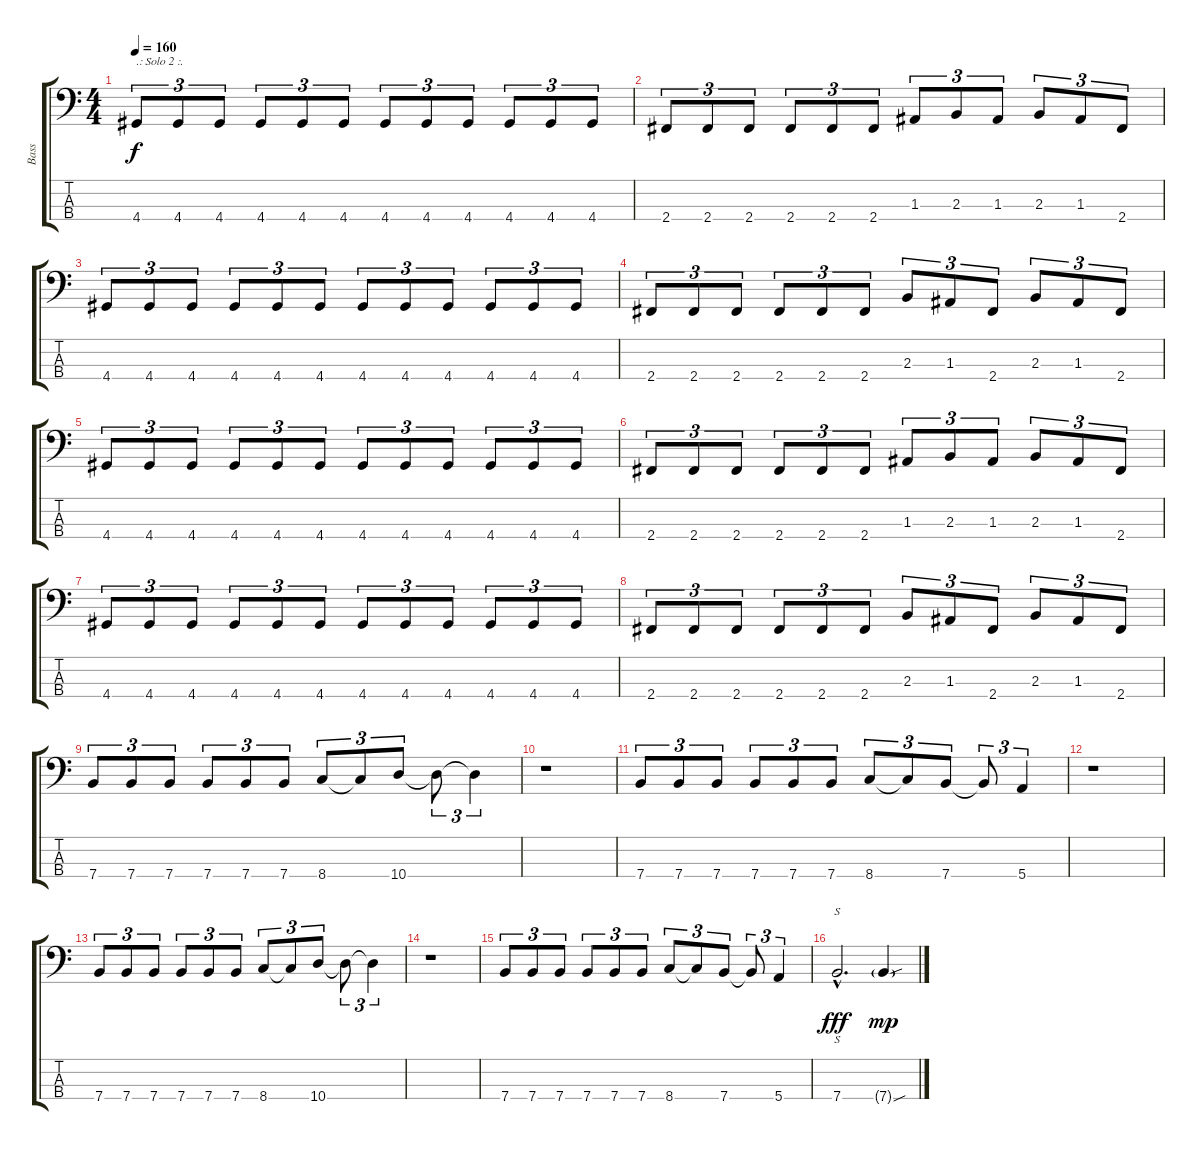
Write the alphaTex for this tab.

\track ("Bass" "Bass") {instrument electricbasspick}
\staff {score tabs}
\tuning (G2 D2 A1 E1) {hide}
\ts (4 4)
\tempo 160
\clef f4
\ks c
4.4.8{tu (3 2) txt ".: Solo 2 :." dy f} 4.4.8{tu (3 2)} 4.4.8{tu (3 2)} 4.4.8{tu (3 2)} 4.4.8{tu (3 2)} 4.4.8{tu (3 2)} 4.4.8{tu (3 2)} 4.4.8{tu (3 2)} 4.4.8{tu (3 2)} 4.4.8{tu (3 2)} 4.4.8{tu (3 2)} 4.4.8{tu (3 2)} |
2.4.8{tu (3 2)} 2.4.8{tu (3 2)} 2.4.8{tu (3 2)} 2.4.8{tu (3 2)} 2.4.8{tu (3 2)} 2.4.8{tu (3 2)} 1.3.8{tu (3 2)} 2.3.8{tu (3 2)} 1.3.8{tu (3 2)} 2.3.8{tu (3 2)} 1.3.8{tu (3 2)} 2.4.8{tu (3 2)} |
4.4.8{tu (3 2)} 4.4.8{tu (3 2)} 4.4.8{tu (3 2)} 4.4.8{tu (3 2)} 4.4.8{tu (3 2)} 4.4.8{tu (3 2)} 4.4.8{tu (3 2)} 4.4.8{tu (3 2)} 4.4.8{tu (3 2)} 4.4.8{tu (3 2)} 4.4.8{tu (3 2)} 4.4.8{tu (3 2)} |
2.4.8{tu (3 2)} 2.4.8{tu (3 2)} 2.4.8{tu (3 2)} 2.4.8{tu (3 2)} 2.4.8{tu (3 2)} 2.4.8{tu (3 2)} 2.3.8{tu (3 2)} 1.3.8{tu (3 2)} 2.4.8{tu (3 2)} 2.3.8{tu (3 2)} 1.3.8{tu (3 2)} 2.4.8{tu (3 2)} |
4.4.8{tu (3 2)} 4.4.8{tu (3 2)} 4.4.8{tu (3 2)} 4.4.8{tu (3 2)} 4.4.8{tu (3 2)} 4.4.8{tu (3 2)} 4.4.8{tu (3 2)} 4.4.8{tu (3 2)} 4.4.8{tu (3 2)} 4.4.8{tu (3 2)} 4.4.8{tu (3 2)} 4.4.8{tu (3 2)} |
2.4.8{tu (3 2)} 2.4.8{tu (3 2)} 2.4.8{tu (3 2)} 2.4.8{tu (3 2)} 2.4.8{tu (3 2)} 2.4.8{tu (3 2)} 1.3.8{tu (3 2)} 2.3.8{tu (3 2)} 1.3.8{tu (3 2)} 2.3.8{tu (3 2)} 1.3.8{tu (3 2)} 2.4.8{tu (3 2)} |
4.4.8{tu (3 2)} 4.4.8{tu (3 2)} 4.4.8{tu (3 2)} 4.4.8{tu (3 2)} 4.4.8{tu (3 2)} 4.4.8{tu (3 2)} 4.4.8{tu (3 2)} 4.4.8{tu (3 2)} 4.4.8{tu (3 2)} 4.4.8{tu (3 2)} 4.4.8{tu (3 2)} 4.4.8{tu (3 2)} |
2.4.8{tu (3 2)} 2.4.8{tu (3 2)} 2.4.8{tu (3 2)} 2.4.8{tu (3 2)} 2.4.8{tu (3 2)} 2.4.8{tu (3 2)} 2.3.8{tu (3 2)} 1.3.8{tu (3 2)} 2.4.8{tu (3 2)} 2.3.8{tu (3 2)} 1.3.8{tu (3 2)} 2.4.8{tu (3 2)} |
7.4.8{tu (3 2)} 7.4.8{tu (3 2)} 7.4.8{tu (3 2)} 7.4.8{tu (3 2)} 7.4.8{tu (3 2)} 7.4.8{tu (3 2)} 8.4.8{tu (3 2)} 8.4{t}.8{tu (3 2)} 10.4.8{tu (3 2)} 10.4{t}.8{tu (3 2)} 10.4{t}.4{tu (3 2)} |
r.1 |
7.4.8{tu (3 2)} 7.4.8{tu (3 2)} 7.4.8{tu (3 2)} 7.4.8{tu (3 2)} 7.4.8{tu (3 2)} 7.4.8{tu (3 2)} 8.4.8{tu (3 2)} 8.4{t}.8{tu (3 2)} 7.4.8{tu (3 2)} 7.4{t}.8{tu (3 2)} 5.4.4{tu (3 2)} |
r.1 |
7.4.8{tu (3 2)} 7.4.8{tu (3 2)} 7.4.8{tu (3 2)} 7.4.8{tu (3 2)} 7.4.8{tu (3 2)} 7.4.8{tu (3 2)} 8.4.8{tu (3 2)} 8.4{t}.8{tu (3 2)} 10.4.8{tu (3 2)} 10.4{t}.8{tu (3 2)} 10.4{t}.4{tu (3 2)} |
r.1 |
7.4.8{tu (3 2)} 7.4.8{tu (3 2)} 7.4.8{tu (3 2)} 7.4.8{tu (3 2)} 7.4.8{tu (3 2)} 7.4.8{tu (3 2)} 8.4.8{tu (3 2)} 8.4{t}.8{tu (3 2)} 7.4.8{tu (3 2)} 7.4{t}.8{tu (3 2)} 5.4.4{tu (3 2)} |
7.4{hac}.2{s d dy fff} 7.4{sou g}.4{dy mp}
